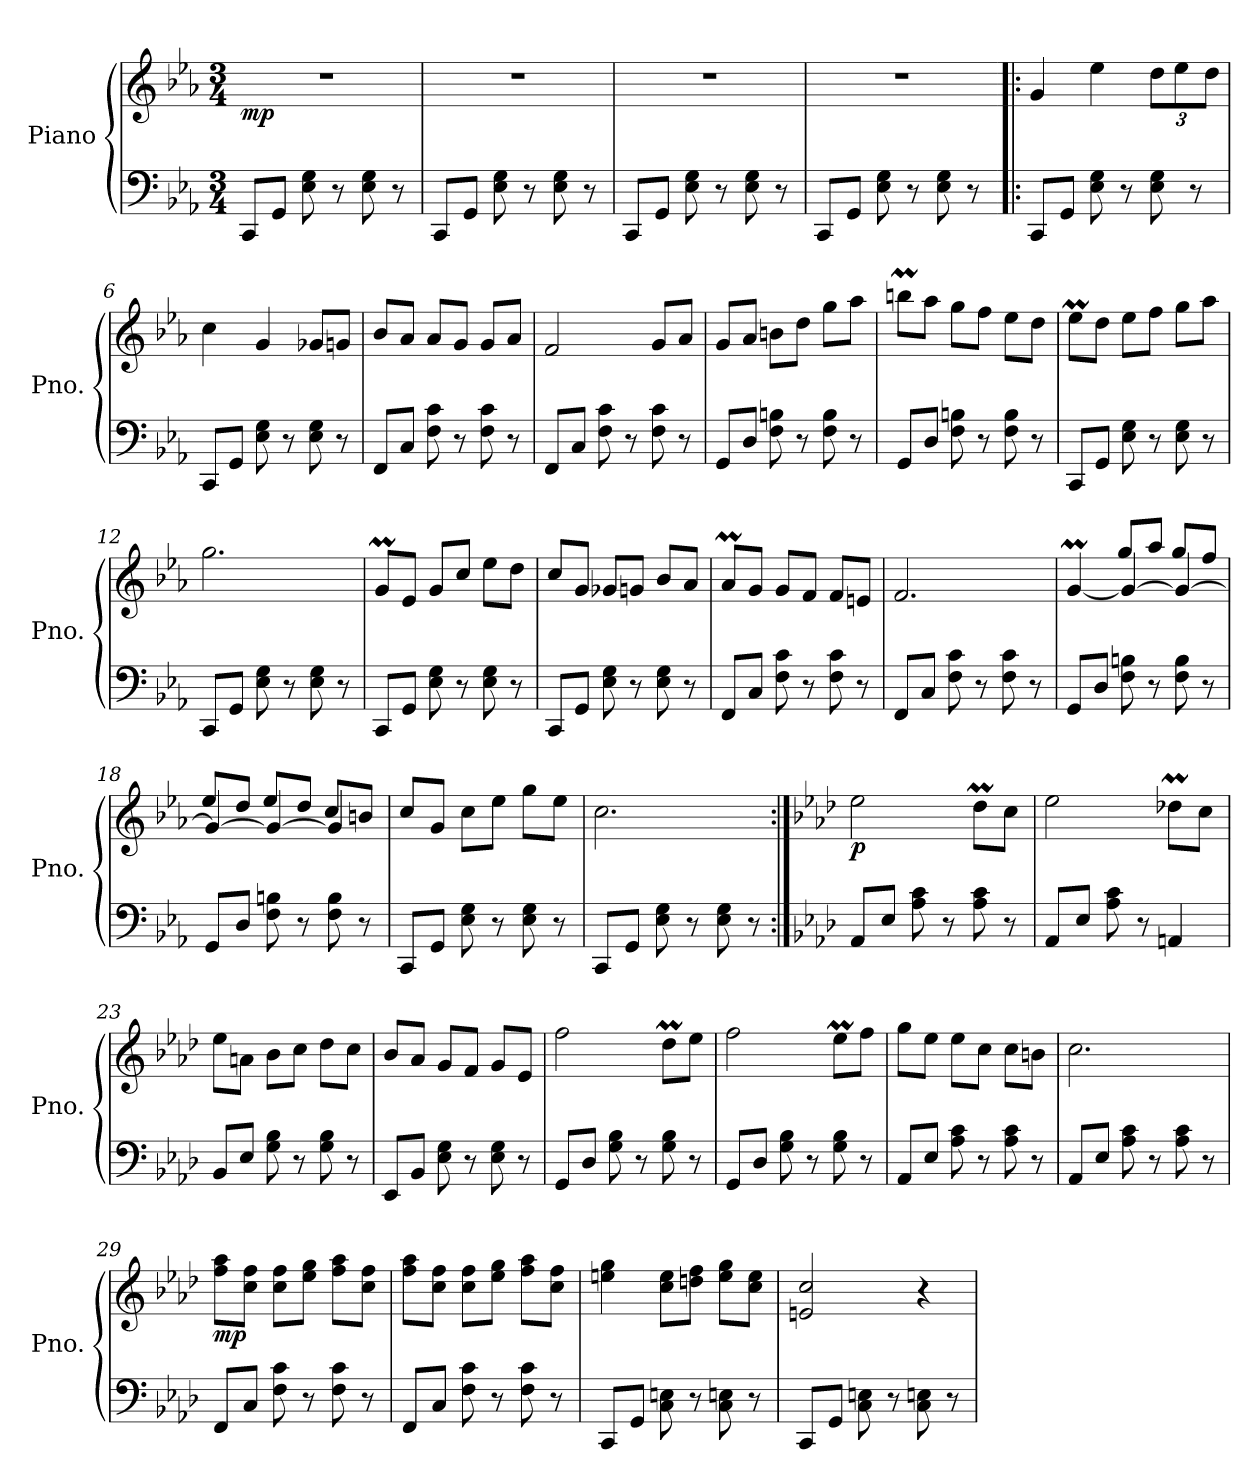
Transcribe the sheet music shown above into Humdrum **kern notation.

**kern	**kern	**dynam
*part1	*part1	*part1
*staff2	*staff1	*staff1/2
*I"Piano	*	*
*I'Pno.	*	*
*clefF4	*clefG2	*
*k[b-e-a-]	*k[b-e-a-]	*
*M3/4	*M3/4	*
*MM150	*MM150	*
=1	=1	=1
!	!	!LO:DY:b
8CC/L	2.r	mp
8GG/J	.	.
8E-\ 8G\	.	.
8r	.	.
8E-\ 8G\	.	.
8r	.	.
=2	=2	=2
8CC/L	2.r	.
8GG/J	.	.
8E-\ 8G\	.	.
8r	.	.
8E-\ 8G\	.	.
8r	.	.
=3	=3	=3
8CC/L	2.r	.
8GG/J	.	.
8E-\ 8G\	.	.
8r	.	.
8E-\ 8G\	.	.
8r	.	.
=4	=4	=4
8CC/L	2.r	.
8GG/J	.	.
8E-\ 8G\	.	.
8r	.	.
8E-\ 8G\	.	.
8r	.	.
=5!|:	=5!|:	=5!|:
8CC/L	4g/	.
8GG/J	.	.
8E-\ 8G\	4ee-\	.
8r	.	.
*	*Xbrackettup	*
8E-\ 8G\	12dd\L	.
.	12ee-\	.
8r	.	.
.	12dd\J	.
!!LO:LB:g=z
=6	=6	=6
8CC/L	4cc\	.
8GG/J	.	.
8E-\ 8G\	4g/	.
8r	.	.
8E-\ 8G\	8g-X/L	.
8r	8gn/J	.
=7	=7	=7
8FF/L	8b-/L	.
8C/J	8a-/J	.
8F\ 8c\	8a-/L	.
8r	8g/J	.
8F\ 8c\	8g/L	.
8r	8a-/J	.
=8	=8	=8
8FF/L	2f/	.
8C/J	.	.
8F\ 8c\	.	.
8r	.	.
8F\ 8c\	8g/L	.
8r	8a-/J	.
=9	=9	=9
8GG/L	8g/L	.
8D/J	8a-/J	.
8F\ 8Bn\	8bn\L	.
8r	8dd\J	.
8F\ 8B\	8gg\L	.
8r	8aa-\J	.
=10	=10	=10
8GG/L	8bbnm\L	.
8D/J	8aa-\J	.
8F\ 8Bn\	8gg\L	.
8r	8ff\J	.
8F\ 8B\	8ee-\L	.
8r	8dd\J	.
!!LO:LB:g=z
=11	=11	=11
8CC/L	8ee-M\L	.
8GG/J	8dd\J	.
8E-\ 8G\	8ee-\L	.
8r	8ff\J	.
8E-\ 8G\	8gg\L	.
8r	8aa-\J	.
=12	=12	=12
8CC/L	2.gg\	.
8GG/J	.	.
8E-\ 8G\	.	.
8r	.	.
8E-\ 8G\	.	.
8r	.	.
=13	=13	=13
8CC/L	8gm/L	.
8GG/J	8e-/J	.
8E-\ 8G\	8g/L	.
8r	8cc/J	.
8E-\ 8G\	8ee-\L	.
8r	8dd\J	.
=14	=14	=14
8CC/L	8cc/L	.
8GG/J	8g/J	.
8E-\ 8G\	8g-X/L	.
8r	8gn/J	.
8E-\ 8G\	8b-/L	.
8r	8a-/J	.
=15	=15	=15
8FF/L	8a-M/L	.
8C/J	8g/J	.
8F\ 8c\	8g/L	.
8r	8f/J	.
8F\ 8c\	8f/L	.
8r	8en/J	.
!!LO:LB:g=z
=16	=16	=16
8FF/L	2.f/	.
8C/J	.	.
8F\ 8c\	.	.
8r	.	.
8F\ 8c\	.	.
8r	.	.
=17	=17	=17
*	*^	*
8GG/L	[4gm/	4ryy	.
8D/J	.	.	.
8F\ 8Bn\	4g/_	8gg/L	.
8r	.	8aa-/J	.
8F\ 8B\	4g/_	8gg/L	.
8r	.	8ff/J	.
=18	=18	=18	=18
8GG/L	4g/_	8ee-/L	.
8D/J	.	8dd/J	.
8F\ 8Bn\	4g/_	8ee-/L	.
8r	.	8dd/J	.
8F\ 8B\	4g/]	8cc/L	.
8r	.	8bn/J	.
*	*v	*v	*
=19	=19	=19
8CC/L	8cc/L	.
8GG/J	8g/J	.
8E-\ 8G\	8cc\L	.
8r	8ee-\J	.
8E-\ 8G\	8gg\L	.
8r	8ee-\J	.
!!LO:PB:g=z
=20	=20	=20
8CC/L	2.cc\	.
8GG/J	.	.
8E-\ 8G\	.	.
8r	.	.
8E-\ 8G\	.	.
8r	.	.
=21:|!	=21:|!	=21:|!
*k[b-e-a-d-]	*k[b-e-a-d-]	*
!	!	!LO:DY:b
8AA-/L	2ee-\	p
8E-/J	.	.
8A-\ 8c\	.	.
8r	.	.
8A-\ 8c\	8dd-M\L	.
8r	8cc\J	.
=22	=22	=22
8AA-/L	2ee-\	.
8E-/J	.	.
8A-\ 8c\	.	.
8r	.	.
4AAn/	8dd-XM\L	.
.	8cc\J	.
=23	=23	=23
8BB-/L	8ee-\L	.
8E-/J	8an\J	.
8G\ 8B-\	8b-\L	.
8r	8cc\J	.
8G\ 8B-\	8dd-\L	.
8r	8cc\J	.
!!LO:LB:g=z
=24	=24	=24
8EE-/L	8b-/L	.
8BB-/J	8a-/J	.
8E-\ 8G\	8g/L	.
8r	8f/J	.
8E-\ 8G\	8g/L	.
8r	8e-/J	.
=25	=25	=25
8GG/L	2ff\	.
8D-/J	.	.
8G\ 8B-\	.	.
8r	.	.
8G\ 8B-\	8dd-M\L	.
8r	8ee-\J	.
=26	=26	=26
8GG/L	2ff\	.
8D-/J	.	.
8G\ 8B-\	.	.
8r	.	.
8G\ 8B-\	8ee-M\L	.
8r	8ff\J	.
=27	=27	=27
8AA-/L	8gg\L	.
8E-/J	8ee-\J	.
8A-\ 8c\	8ee-\L	.
8r	8cc\J	.
8A-\ 8c\	8cc\L	.
8r	8bn\J	.
=28	=28	=28
8AA-/L	2.cc\	.
8E-/J	.	.
8A-\ 8c\	.	.
8r	.	.
8A-\ 8c\	.	.
8r	.	.
!!LO:LB:g=z
=29	=29	=29
!	!	!LO:DY:b
8FF/L	8ff\ 8aa-\L	mp
8C/J	8cc\ 8ff\J	.
8F\ 8c\	8cc\ 8ff\L	.
8r	8ee-\ 8gg\J	.
8F\ 8c\	8ff\ 8aa-\L	.
8r	8cc\ 8ff\J	.
=30	=30	=30
8FF/L	8ff\ 8aa-\L	.
8C/J	8cc\ 8ff\J	.
8F\ 8c\	8cc\ 8ff\L	.
8r	8ee-\ 8gg\J	.
8F\ 8c\	8ff\ 8aa-\L	.
8r	8cc\ 8ff\J	.
=31	=31	=31
8CC/L	4een\ 4gg\	.
8GG/J	.	.
8C\ 8En\	8cc\ 8ee\L	.
8r	8ddn\ 8ff\J	.
8C\ 8En\	8ee\ 8gg\L	.
8r	8cc\ 8ee\J	.
=32	=32	=32
8CC/L	2en/ 2cc/	.
8GG/J	.	.
8C\ 8En\	.	.
8r	.	.
8C\ 8En\	4r	.
8r	.	.
=	=	=
*-	*-	*-
